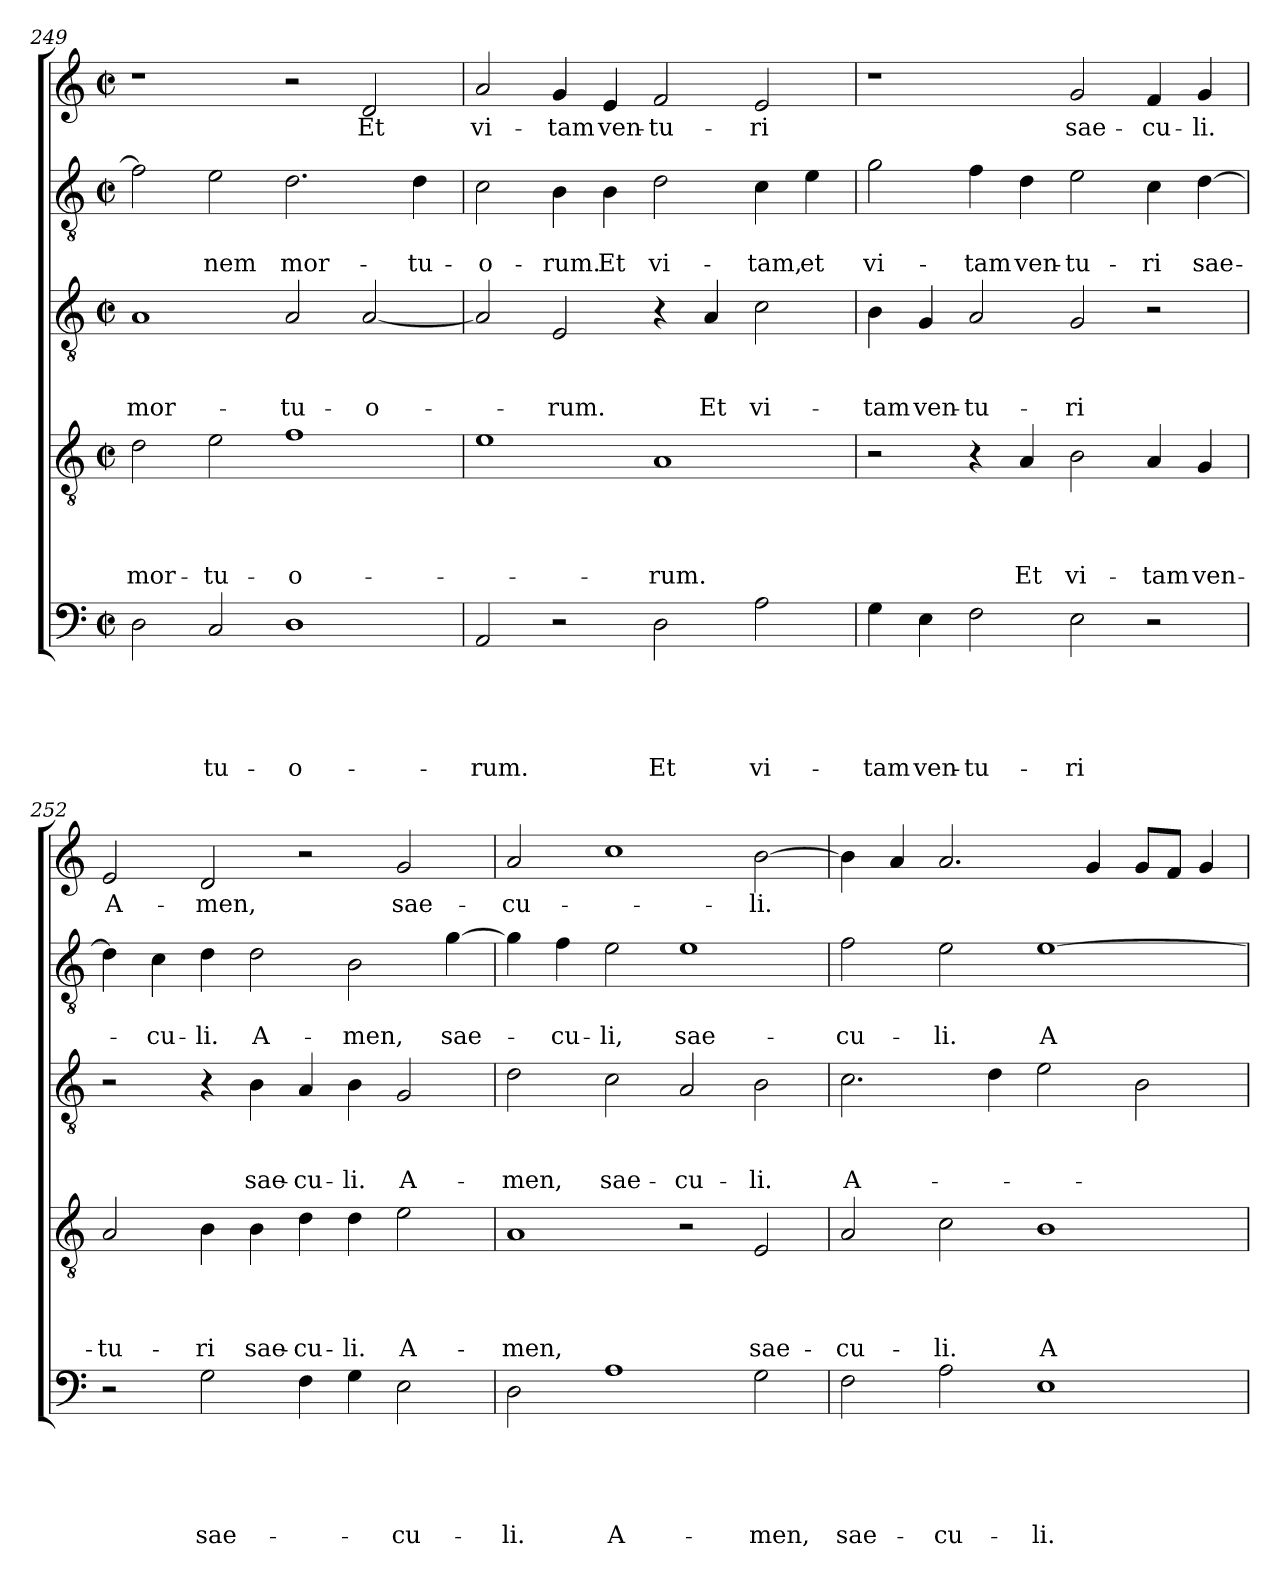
**kern	**text	**text	**text	**text	**text	**kern	**text	**text	**text	**text	**kern	**text	**text	**text	**kern	**text	**text	**kern	**text
*part5	*part5	*part5	*part5	*part5	*part5	*part4	*part4	*part4	*part4	*part4	*part3	*part3	*part3	*part3	*part2	*part2	*part2	*part1	*part1
*staff5	*staff5	*staff5	*staff5	*staff5	*staff5	*staff4	*staff4	*staff4	*staff4	*staff4	*staff3	*staff3	*staff3	*staff3	*staff2	*staff2	*staff2	*staff1	*staff1
*clefF4	*	*	*	*	*	*clefGv2	*	*	*	*	*clefGv2	*	*	*	*clefGv2	*	*	*clefG2	*
*k[]	*	*	*	*	*	*k[]	*	*	*	*	*k[]	*	*	*	*k[]	*	*	*k[]	*
*C:	*	*	*	*	*	*C:	*	*	*	*	*C:	*	*	*	*C:	*	*	*C:	*
*M2/2	*	*	*	*	*	*M2/2	*	*	*	*	*M2/2	*	*	*	*M2/2	*	*	*M2/2	*
*met(c|)	*	*	*	*	*	*met(c|)	*	*	*	*	*met(c|)	*	*	*	*met(c|)	*	*	*met(c|)	*
=249	=249	=249	=249	=249	=249	=249	=249	=249	=249	=249	=249	=249	=249	=249	=249	=249	=249	=249	=249
2D\	.	.	.	.	.	2d\	.	.	.	mor-	1A	.	.	mor-	2f\]	.	.	1r	.
2C/	.	.	.	.	-tu-	2e\	.	.	.	-tu-	.	.	.	.	2e\	.	-nem	.	.
1D	.	.	.	.	-o-	1f	.	.	.	-o-	2A/	.	.	-tu-	2.d\	.	mor-	2r	.
.	.	.	.	.	.	.	.	.	.	.	[2A/	.	.	-o-	.	.	.	2d/	Et
.	.	.	.	.	.	.	.	.	.	.	.	.	.	.	4d\	.	-tu-	.	.
=250	=250	=250	=250	=250	=250	=250	=250	=250	=250	=250	=250	=250	=250	=250	=250	=250	=250	=250	=250
2AA/	.	.	.	.	-rum.	1e	.	.	.	.	2A/]	.	.	.	2c\	.	-o-	2a/	vi-
2r	.	.	.	.	.	.	.	.	.	.	2E/	.	.	-rum.	4B\	.	-rum.	4g/	-tam
.	.	.	.	.	.	.	.	.	.	.	.	.	.	.	4B\	.	Et	4e/	ven-
2D\	.	.	.	.	Et	1A	.	.	.	-rum.	4r	.	.	.	2d\	.	vi-	2f/	-tu-
.	.	.	.	.	.	.	.	.	.	.	4A/	.	.	Et	.	.	.	.	.
2A\	.	.	.	.	vi-	.	.	.	.	.	2c\	.	.	vi-	4c\	.	-tam,	2e/	-ri
.	.	.	.	.	.	.	.	.	.	.	.	.	.	.	4e\	.	et	.	.
=251	=251	=251	=251	=251	=251	=251	=251	=251	=251	=251	=251	=251	=251	=251	=251	=251	=251	=251	=251
4G\	.	.	.	.	-tam	2r	.	.	.	.	4B\	.	.	-tam	2g\	.	vi-	1r	.
4E\	.	.	.	.	ven-	.	.	.	.	.	4G/	.	.	ven-	.	.	.	.	.
2F\	.	.	.	.	-tu-	4r	.	.	.	.	2A/	.	.	-tu-	4f\	.	-tam	.	.
.	.	.	.	.	.	4A/	.	.	.	Et	.	.	.	.	4d\	.	ven-	.	.
2E\	.	.	.	.	-ri	2B\	.	.	.	vi-	2G/	.	.	-ri	2e\	.	-tu-	2g/	sae-
2r	.	.	.	.	.	4A/	.	.	.	-tam	2r	.	.	.	4c\	.	-ri	4f/	-cu-
.	.	.	.	.	.	4G/	.	.	.	ven-	.	.	.	.	[4d\	.	sae-	4g/	-li.
!!LO:LB:g=z
=252	=252	=252	=252	=252	=252	=252	=252	=252	=252	=252	=252	=252	=252	=252	=252	=252	=252	=252	=252
2r	.	.	.	.	.	2A/	.	.	.	-tu-	2r	.	.	.	4d\]	.	.	2e/	A-
.	.	.	.	.	.	.	.	.	.	.	.	.	.	.	4c\	.	-cu-	.	.
2G\	.	.	.	.	sae-	4B\	.	.	.	-ri	4r	.	.	.	4d\	.	-li.	2d/	-men,
.	.	.	.	.	.	4B\	.	.	.	sae-	4B\	.	.	sae-	2d\	.	A-	.	.
4F\	.	.	.	.	.	4d\	.	.	.	-cu-	4A/	.	.	-cu-	.	.	.	2r	.
4G\	.	.	.	.	.	4d\	.	.	.	-li.	4B\	.	.	-li.	2B\	.	-men,	.	.
2E\	.	.	.	.	-cu-	2e\	.	.	.	A-	2G/	.	.	A-	.	.	.	2g/	sae-
.	.	.	.	.	.	.	.	.	.	.	.	.	.	.	[4g\	.	sae-	.	.
=253	=253	=253	=253	=253	=253	=253	=253	=253	=253	=253	=253	=253	=253	=253	=253	=253	=253	=253	=253
2D\	.	.	.	.	-li.	1A	.	.	.	-men,	2d\	.	.	-men,	4g\]	.	.	2a/	-cu-
.	.	.	.	.	.	.	.	.	.	.	.	.	.	.	4f\	.	-cu-	.	.
1A	.	.	.	.	A-	.	.	.	.	.	2c\	.	.	sae-	2e\	.	-li,	1cc	.
.	.	.	.	.	.	2r	.	.	.	.	2A/	.	.	-cu-	1e	.	sae-	.	.
2G\	.	.	.	.	-men,	2E/	.	.	.	sae-	2B\	.	.	-li.	.	.	.	[2b\	-li.
=254	=254	=254	=254	=254	=254	=254	=254	=254	=254	=254	=254	=254	=254	=254	=254	=254	=254	=254	=254
2F\	.	.	.	.	sae-	2A/	.	.	.	-cu-	2.c\	.	.	A-	2f\	.	-cu-	4b\]	.
.	.	.	.	.	.	.	.	.	.	.	.	.	.	.	.	.	.	4a/	.
2A\	.	.	.	.	-cu-	2c\	.	.	.	-li.	.	.	.	.	2e\	.	-li.	2.a/	.
.	.	.	.	.	.	.	.	.	.	.	4d\	.	.	.	.	.	.	.	.
1E	.	.	.	.	-li.	1B	.	.	.	A-	2e\	.	.	.	[1e	.	A-	.	.
.	.	.	.	.	.	.	.	.	.	.	.	.	.	.	.	.	.	4g/	.
.	.	.	.	.	.	.	.	.	.	.	2B\	.	.	.	.	.	.	8g/L	.
.	.	.	.	.	.	.	.	.	.	.	.	.	.	.	.	.	.	8f/J	.
.	.	.	.	.	.	.	.	.	.	.	.	.	.	.	.	.	.	4g/	.
=	=	=	=	=	=	=	=	=	=	=	=	=	=	=	=	=	=	=	=
*-	*-	*-	*-	*-	*-	*-	*-	*-	*-	*-	*-	*-	*-	*-	*-	*-	*-	*-	*-
